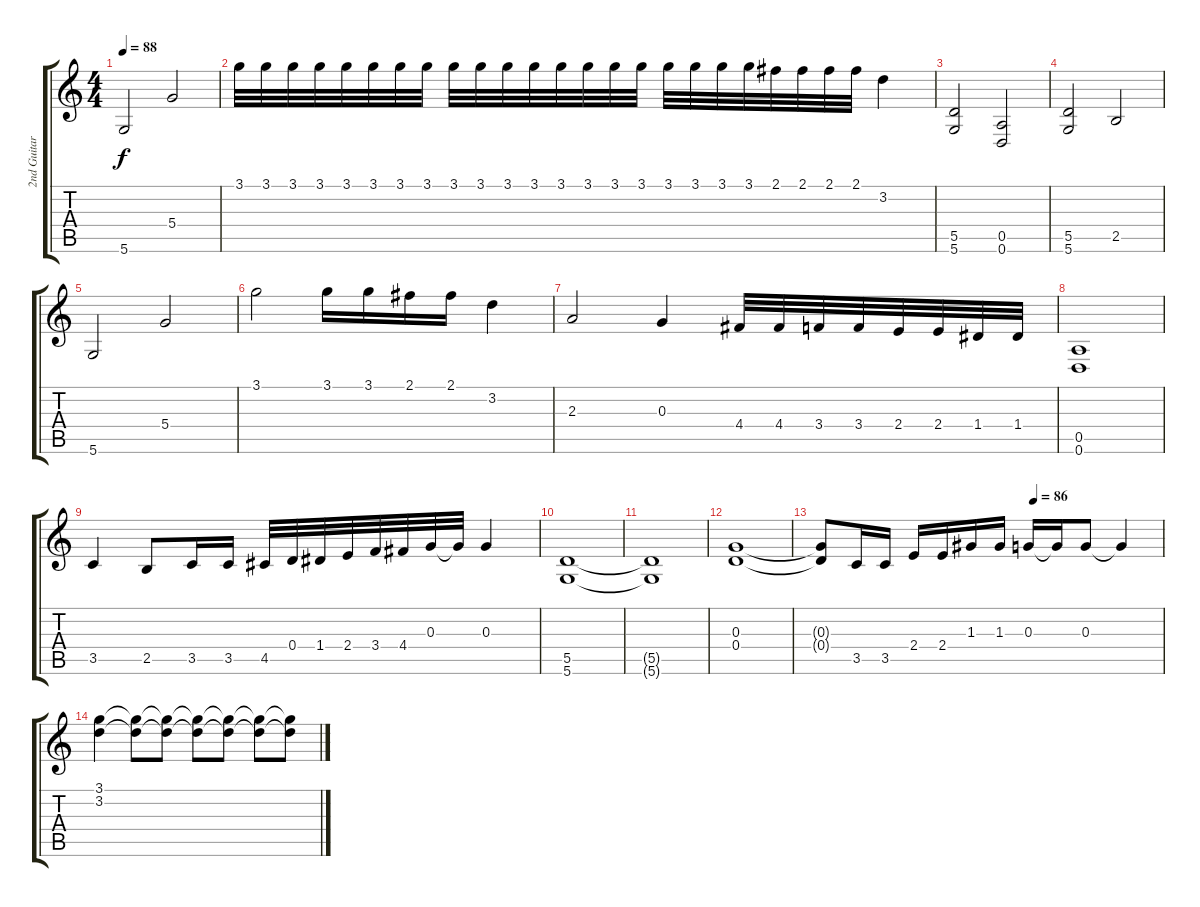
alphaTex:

\track ("2nd Guitar" "2nd Guitar") {instrument distortionguitar}
\staff {score tabs}
\tuning (E4 B3 G3 D3 A2 D2) {hide}
\ts (4 4)
\tempo 88
\clef g2
\ks c
5.6.2{dy f} 5.4.2 |
3.1.32 3.1.32 3.1.32 3.1.32 3.1.32 3.1.32 3.1.32 3.1.32 3.1.32 3.1.32 3.1.32 3.1.32 3.1.32 3.1.32 3.1.32 3.1.32 3.1.32 3.1.32 3.1.32 3.1.32 2.1.32 2.1.32 2.1.32 2.1.32 3.2.4 |
(5.5 5.6).2 (0.5 0.6).2 |
(5.5 5.6).2 2.5.2 |
5.6.2 5.4.2 |
3.1.2 3.1.16 3.1.16 2.1.16 2.1.16 3.2.4 |
2.3.2 0.3.4 4.4.32 4.4.32 3.4.32 3.4.32 2.4.32 2.4.32 1.4.32 1.4.32 |
(0.5 0.6).1 |
3.5.4 2.5.8 3.5.16 3.5.16 4.5.32 0.4.32 1.4.32 2.4.32 3.4.32 4.4.32 0.3.32 0.3{t}.32 0.3.4 |
(5.5 5.6).1 |
(5.5{t} 5.6{t}).1 |
(0.3 0.4).1 |
\tempo (86 0.625)
(0.3{t} 0.4{t}).8 3.5.16{volume 12} 3.5.16 2.4.16{volume 11} 2.4.16 1.3.16 1.3.16{volume 10} 0.3.16 0.3{t}.16 0.3.8{volume 9} 0.3{t}.4 |
(3.1 3.2).4{volume 8} (3.1{t} 3.2{t}).8{volume 7} (3.1{t} 3.2{t}).8{volume 6} (3.1{t} 3.2{t}).8{volume 5} (3.1{t} 3.2{t}).8{volume 4} (3.1{t} 3.2{t}).8{volume 2} (3.1{t} 3.2{t}).8{volume 0}
